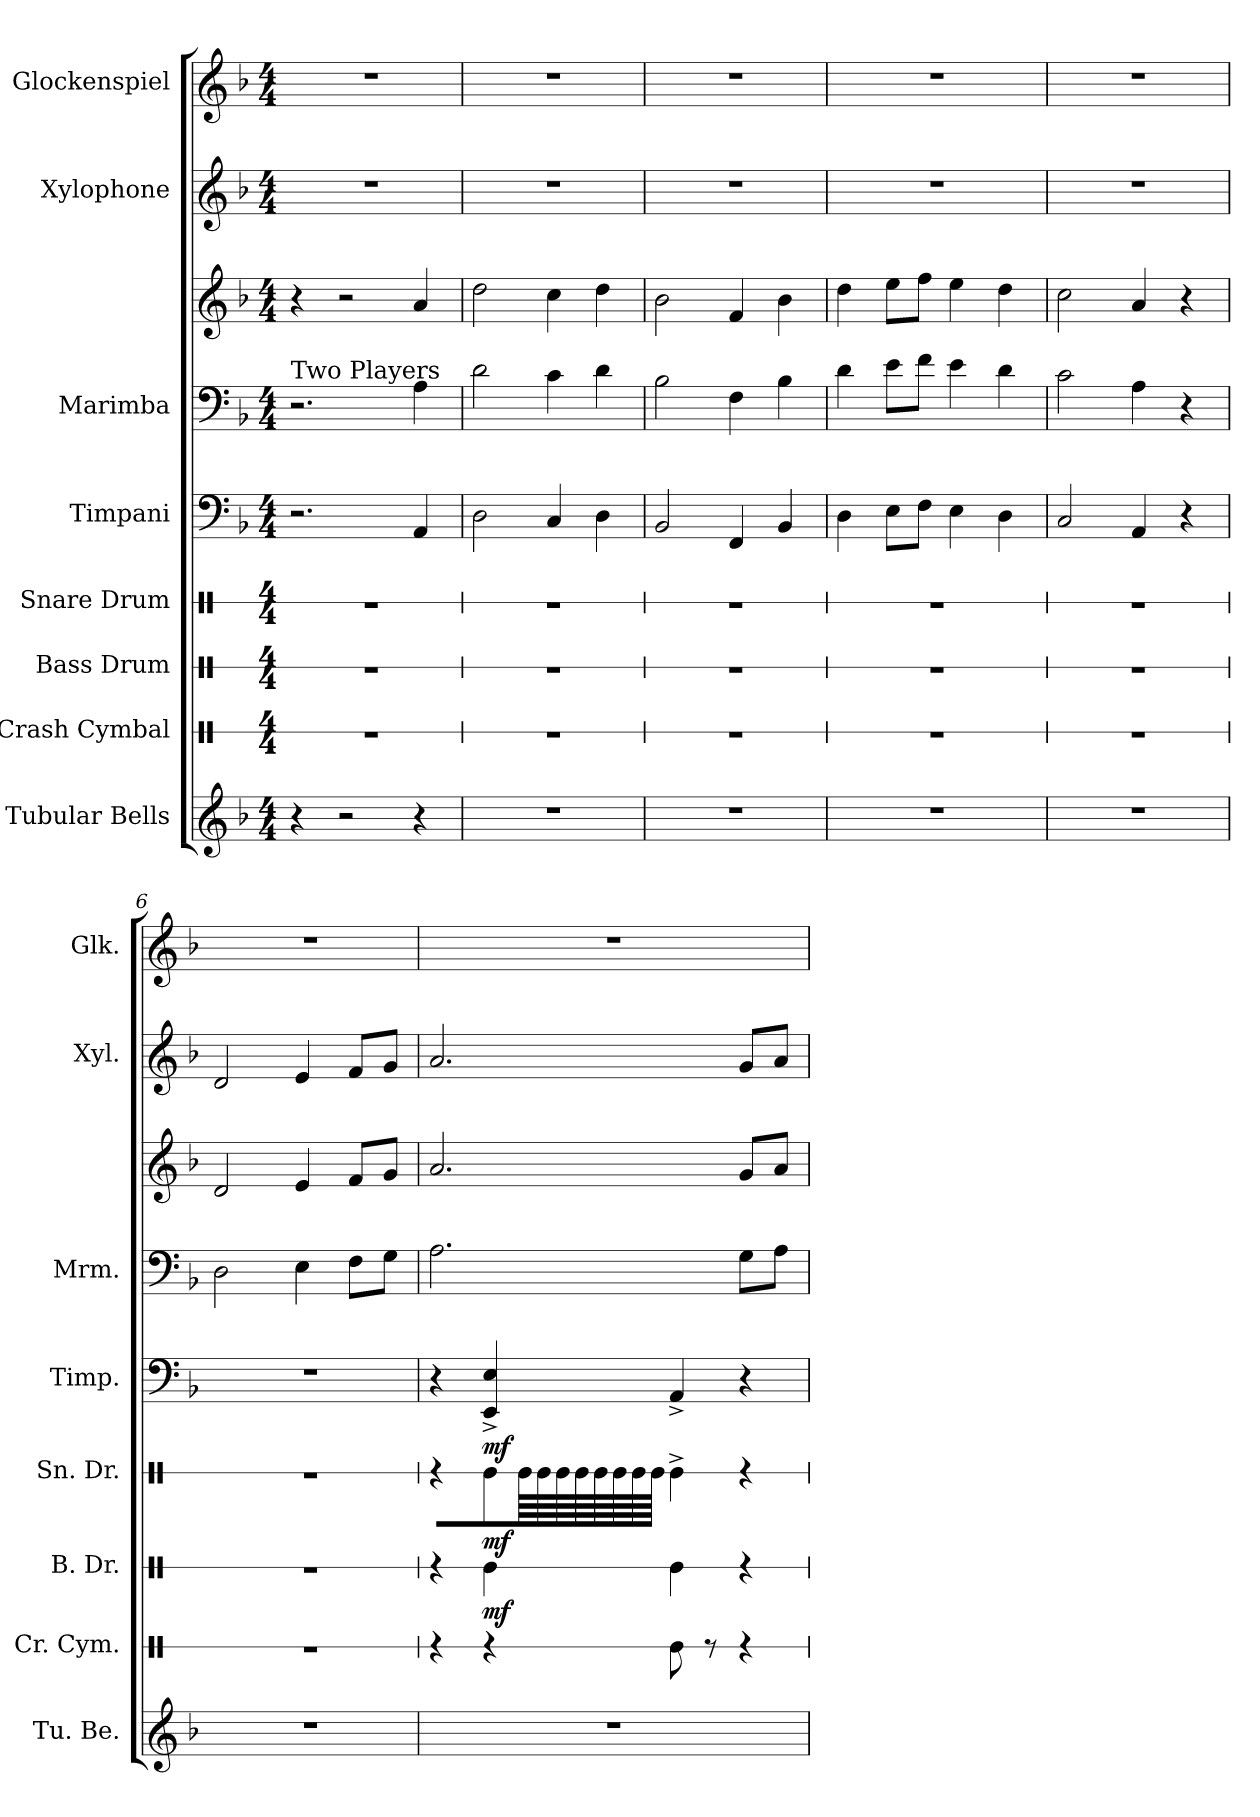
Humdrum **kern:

**kern	**kern	**dynam	**kern	**dynam	**kern	**dynam	**kern	**kern	**kern	**kern	**kern
*part8	*part7	*part7	*part6	*part6	*part5	*part5	*part4	*part3	*part3	*part2	*part1
*staff9	*staff8	*staff8	*staff7	*staff7	*staff6	*staff6	*staff5	*staff4	*staff3	*staff2	*staff1
*I"Tubular Bells	*I"Crash Cymbal	*	*I"Bass Drum	*	*I"Snare Drum	*	*I"Timpani	*I"Marimba	*	*I"Xylophone	*I"Glockenspiel
*I'Tu. Be.	*I'Cr. Cym.	*	*I'B. Dr.	*	*I'Sn. Dr.	*	*I'Timp.	*I'Mrm.	*	*I'Xyl.	*I'Glk.
*	*stria1	*	*stria1	*	*stria1	*	*	*	*	*	*
*clefG2	*clefX	*	*clefX	*	*clefX	*	*clefF4	*clefF4	*clefG2	*clefG2	*clefG2
*	*	*	*	*	*	*	*	*	*	*ITrd-7c-12	*ITrd-14c-24
*k[b-]	*k[]	*	*k[]	*	*k[]	*	*k[b-]	*k[b-]	*k[b-]	*k[b-]	*k[b-]
*M4/4	*M4/4	*	*M4/4	*	*M4/4	*	*M4/4	*M4/4	*M4/4	*M4/4	*M4/4
=1	=1	=1	=1	=1	=1	=1	=1	=1	=1	=1	=1
!	!	!	!	!	!	!	!	!LO:TX:a:t=Two Players	!	!	!
4r	1r	.	1r	.	1r	.	2.r	2.r	4r	1r	1r
2r	.	.	.	.	.	.	.	.	2r	.	.
4r	.	.	.	.	.	.	4AA/	4A\	4a/	.	.
=2	=2	=2	=2	=2	=2	=2	=2	=2	=2	=2	=2
1r	1r	.	1r	.	1r	.	2D\	2d\	2dd\	1r	1r
.	.	.	.	.	.	.	4C/	4c\	4cc\	.	.
.	.	.	.	.	.	.	4D\	4d\	4dd\	.	.
=3	=3	=3	=3	=3	=3	=3	=3	=3	=3	=3	=3
1r	1r	.	1r	.	1r	.	2BB-/	2B-\	2b-\	1r	1r
.	.	.	.	.	.	.	4FF/	4F\	4f/	.	.
.	.	.	.	.	.	.	4BB-/	4B-\	4b-\	.	.
=4	=4	=4	=4	=4	=4	=4	=4	=4	=4	=4	=4
1r	1r	.	1r	.	1r	.	4D\	4d\	4dd\	1r	1r
.	.	.	.	.	.	.	8E\L	8e\L	8ee\L	.	.
.	.	.	.	.	.	.	8F\J	8f\J	8ff\J	.	.
.	.	.	.	.	.	.	4E\	4e\	4ee\	.	.
.	.	.	.	.	.	.	4D\	4d\	4dd\	.	.
=5	=5	=5	=5	=5	=5	=5	=5	=5	=5	=5	=5
1r	1r	.	1r	.	1r	.	2C/	2c\	2cc\	1r	1r
.	.	.	.	.	.	.	4AA/	4A\	4a/	.	.
.	.	.	.	.	.	.	4r	4r	4r	.	.
=6	=6	=6	=6	=6	=6	=6	=6	=6	=6	=6	=6
1r	1r	.	1r	.	1r	.	1r	2D\	2d/	2dd/	1r
.	.	.	.	.	.	.	.	4E\	4e/	4ee/	.
.	.	.	.	.	.	.	.	8F\L	8f/L	8ff/L	.
.	.	.	.	.	.	.	.	8G\J	8g/J	8gg/J	.
=7	=7	=7	=7	=7	=7	=7	=7	=7	=7	=7	=7
1r	4r	.	4r	.	4r	.	4r	2.A\	2.a/	2.aa/	1r
!	!	!LO:DY:a	!	!LO:DY:a	!	!LO:DY:a	!	!	!	!	!
.	4r	mf	4Re\	mf	8Re\L	mf	4EE/^ 4E/^	.	.	.	.
*	*	*	*	*	*tremolo	*	*	*	*	*	*
.	.	.	.	.	64Re\	.	.	.	.	.	.
.	.	.	.	.	64Re\	.	.	.	.	.	.
.	.	.	.	.	64Re\	.	.	.	.	.	.
.	.	.	.	.	64Re\	.	.	.	.	.	.
.	.	.	.	.	64Re\	.	.	.	.	.	.
.	.	.	.	.	64Re\	.	.	.	.	.	.
.	.	.	.	.	64Re\	.	.	.	.	.	.
.	.	.	.	.	64Re\JJJJ	.	.	.	.	.	.
*	*	*	*	*	*Xtremolo	*	*	*	*	*	*
.	8Re\	.	4Re\	.	4Re^\	.	4AA^/	.	.	.	.
.	8r	.	.	.	.	.	.	.	.	.	.
.	4r	.	4r	.	4r	.	4r	8G\L	8g/L	8gg/L	.
.	.	.	.	.	.	.	.	8A\J	8a/J	8aa/J	.
=	=	=	=	=	=	=	=	=	=	=	=
*-	*-	*-	*-	*-	*-	*-	*-	*-	*-	*-	*-
